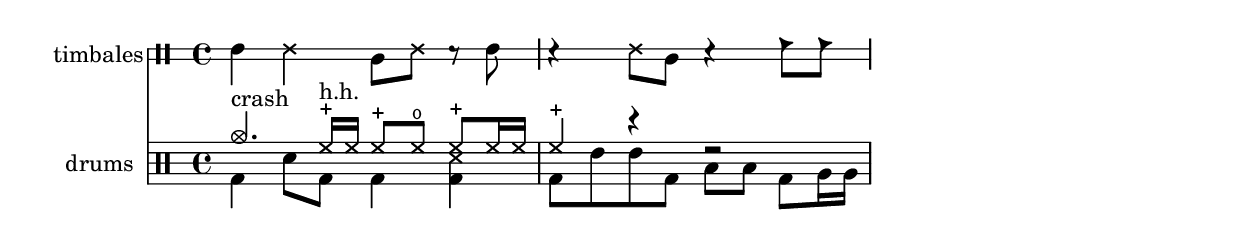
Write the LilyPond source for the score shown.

%% Do not edit this file; it is auto-generated from LSR http://lsr.dsi.unimi.it
%% This file is in the public domain.
\version "2.11.57"

\header {
  lsrtags = "rhythms, percussion"

  texidoces = "
Mediante la utilización de las potentes herramientas preconfiguradas
como la función @code{\drummode} y el contexto @code{DrumStaff}, la
introducción de partes para percusión es muy fácil: las percusiones se
sitúan en sus propias posiciones de pentagrama (con una clave
especial) y tienen las cabezas correspondientes al instrumento.  Es
posible añadir un símbolo adicional a la percusión o reducir el número
de líneas.

"
  doctitlees = "Escritura de partes de percusión"

  texidoc = "
Using the powerful pre-configured tools such as the @code{\\drummode}
function and the @code{DrumStaff} context, inputting drum parts is
quite easy: drums are placed at their own staff positions (with a
special clef symbol) and have note heads according to the drum.
Attaching an extra symbol to the drum or restricting the number of
lines is possible. 

"
  doctitle = "Adding drum parts"
} % begin verbatim
drh = \drummode { cymc4.^"crash" hhc16^"h.h." hh hhc8 hho hhc8 hh16 hh hhc4 r4 r2 }
drl = \drummode { bd4 sn8 bd bd4 << bd ss >>  bd8 tommh tommh bd toml toml bd tomfh16 tomfh }
timb = \drummode { timh4 ssh timl8 ssh r timh r4 ssh8 timl r4 cb8 cb }

\score {
  <<
    \new DrumStaff \with {
      drumStyleTable = #timbales-style
      \override StaffSymbol #'line-count = #2
      \override BarLine #'bar-size = #2
    } <<
      \set Staff.instrumentName = #"timbales"
      \timb
    >>
    \new DrumStaff <<
      \set Staff.instrumentName = #"drums"
      \new DrumVoice { \stemUp \drh }
      \new DrumVoice { \stemDown \drl }
    >>
  >>
  \layout { }
  \midi {
    \context {
      \Score
      tempoWholesPerMinute = #(ly:make-moment 120 4)
    }
  }
}
